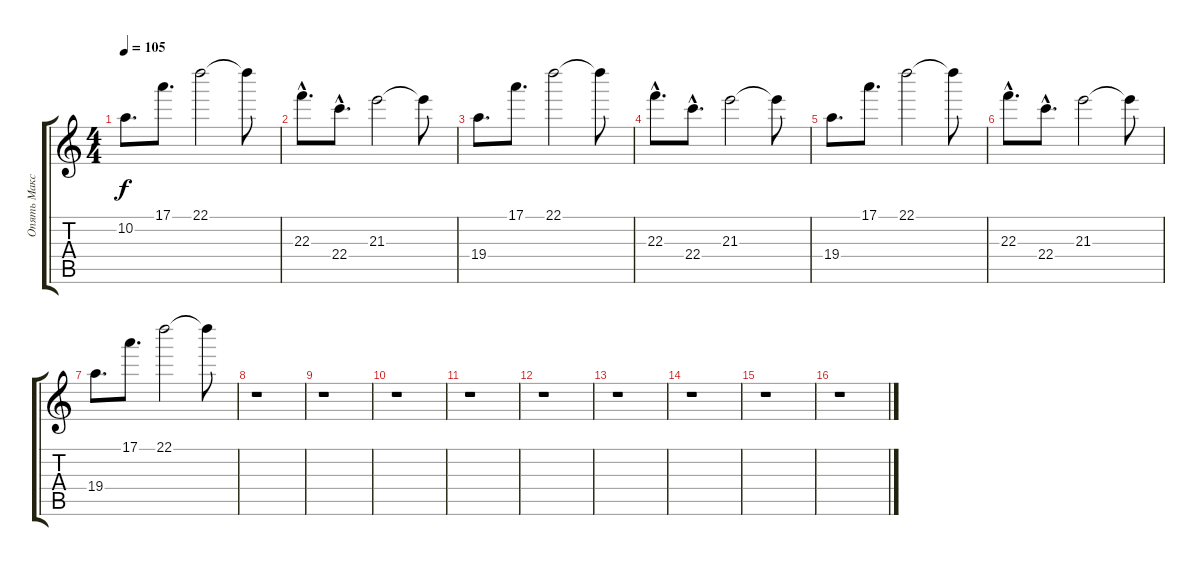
\track ("Опять Макс" "Опять Макс") {instrument overdrivenguitar}
\staff {score tabs}
\tuning (E4 B3 G3 D3 A2 E2) {hide}
\ts (4 4)
\tempo 105
\clef g2
\ks c
10.2.8{d dy f} 17.1.8{d} 22.1.2 22.1{t}.8 |
22.3{hac}.8{d} 22.4{hac}.8{d} 21.3.2 21.3{t}.8 |
19.4.8{d} 17.1.8{d} 22.1.2 22.1{t}.8 |
22.3{hac}.8{d} 22.4{hac}.8{d} 21.3.2 21.3{t}.8 |
19.4.8{d} 17.1.8{d} 22.1.2 22.1{t}.8 |
22.3{hac}.8{d} 22.4{hac}.8{d} 21.3.2 21.3{t}.8 |
19.4.8{d} 17.1.8{d} 22.1.2 22.1{t}.8 |
r.1 |
r.1 |
r.1 |
r.1 |
r.1 |
r.1 |
r.1 |
r.1 |
r.1
